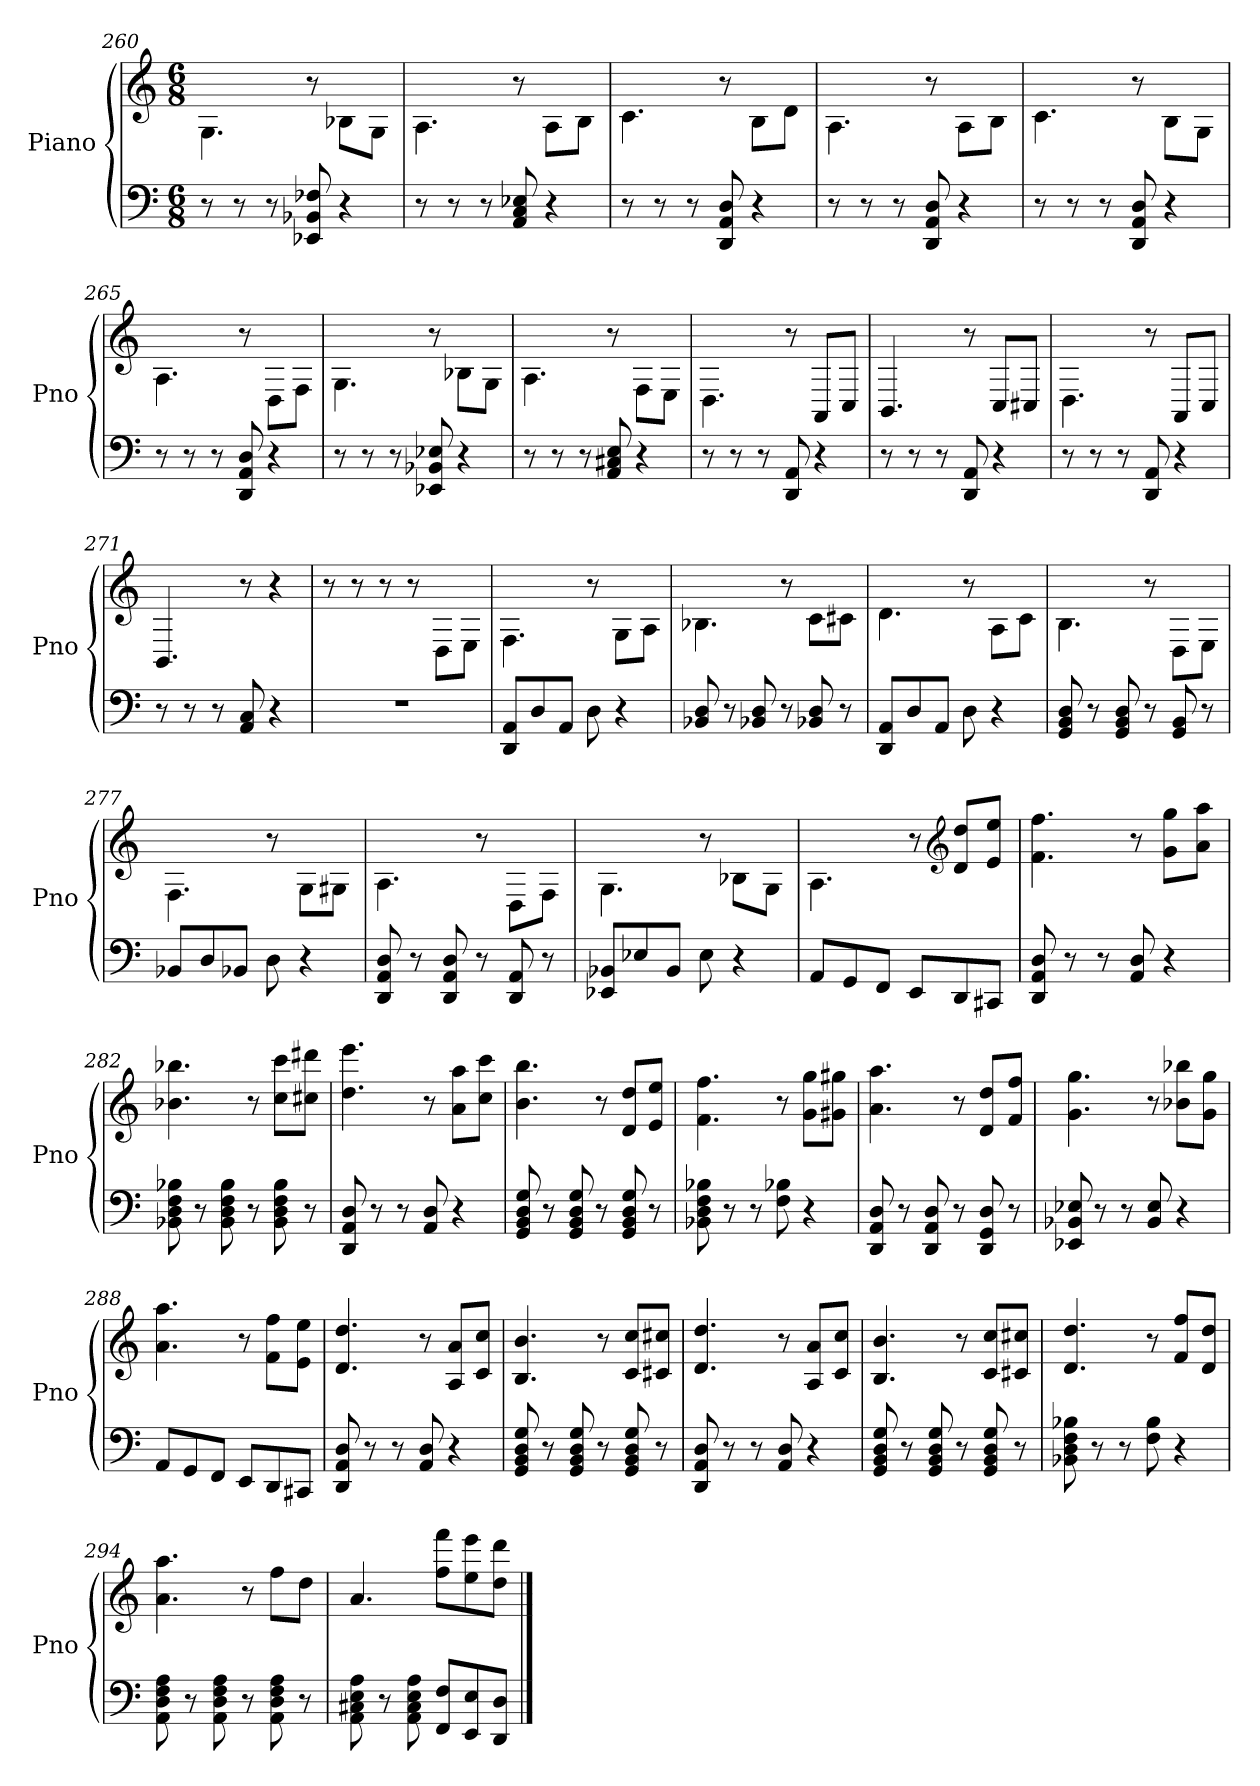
**kern	**kern
*part2	*part1
*staff2	*staff1
*I"Piano	*I"Piano
*I'Pno	*I'Pno
*clefF4	*clefG2
*k[]	*k[]
*M6/8	*M6/8
=260	=260
8r	4.G\
8r	.
8r	.
8EE-X/ 8BB-X/ 8F-X/	8r
4r	8B-X\L
.	8G\J
=261	=261
8r	4.A\
8r	.
8r	.
8AA/ 8C/ 8E-X/	8r
4r	8A\L
.	8B\J
!!LO:LB:g=z
=262	=262
8r	4.c\
8r	.
8r	.
8DD/ 8AA/ 8D/	8r
4r	8B\L
.	8d\J
=263	=263
8r	4.A\
8r	.
8r	.
8DD/ 8AA/ 8D/	8r
4r	8A\L
.	8B\J
=264	=264
8r	4.c\
8r	.
8r	.
8DD/ 8AA/ 8D/	8r
4r	8B\L
.	8G\J
=265	=265
8r	4.A\
8r	.
8r	.
8DD/ 8AA/ 8D/	8r
4r	8D\L
.	8F\J
=266	=266
8r	4.G\
8r	.
8r	.
8EE-X/ 8BB-X/ 8E-X/	8r
4r	8B-X\L
.	8G\J
=267	=267
8r	4.A\
8r	.
8r	.
8AA/ 8C#X/ 8E/	8r
4r	8F\L
.	8E\J
!!LO:PB:g=z
=268	=268
8r	4.D\
8r	.
8r	.
8DD/ 8AA/	8r
4r	8AA/L
.	8C/J
=269	=269
8r	4.BB/
8r	.
8r	.
8DD/ 8AA/	8r
4r	8C/L
.	8C#X/J
=270	=270
8r	4.D\
8r	.
8r	.
8DD/ 8AA/	8r
4r	8AA/L
.	8C/J
=271	=271
8r	4.BB/
8r	.
8r	.
8AA/ 8C/	8r
4r	4r
=272	=272
2.r	8r
.	8r
.	8r
.	8r
.	8D\L
.	8E\J
=273	=273
8DD/ 8AA/L	4.F\
8D/	.
8AA/J	.
8D\	8r
4r	8G\L
.	8A\J
!!LO:LB:g=z
=274	=274
8BB-X/ 8D/	4.B-X\
8r	.
8BB-X/ 8D/	.
8r	8r
8BB-X/ 8D/	8c\L
8r	8c#X\J
=275	=275
8DD/ 8AA/L	4.d\
8D/	.
8AA/J	.
8D\	8r
4r	8A\L
.	8c\J
=276	=276
8GG/ 8BB/ 8D/	4.B\
8r	.
8GG/ 8BB/ 8D/	.
8r	8r
8GG/ 8BB/	8D\L
8r	8E\J
=277	=277
8BB-X/L	4.F\
8D/	.
8BB-X/J	.
8D\	8r
4r	8G\L
.	8G#X\J
=278	=278
8DD/ 8AA/ 8D/	4.A\
8r	.
8DD/ 8AA/ 8D/	.
8r	8r
8DD/ 8AA/	8D\L
8r	8F\J
=279	=279
8EE-X/ 8BB-X/L	4.G\
8E-X/	.
8BB-/J	.
8E-\	8r
4r	8B-X\L
.	8G\J
!!LO:LB:g=z
=280	=280
8AA/L	4.A\
8GG/	.
8FF/J	.
8EE/L	8r
*	*clefG2
8DD/	8d/ 8dd/L
8CC#X/J	8e/ 8ee/J
=281	=281
8DD/ 8AA/ 8D/	4.f\ 4.ff\
8r	.
8r	.
8AA/ 8D/	8r
4r	8g\ 8gg\L
.	8a\ 8aa\J
=282	=282
8BB-X\ 8D\ 8F\ 8B-X\	4.b-X\ 4.bb-X\
8r	.
8BB-\ 8D\ 8F\ 8B-\	.
8r	8r
8BB-\ 8D\ 8F\ 8B-\	8cc\ 8ccc\L
8r	8cc#X\ 8ddd#X\J
=283	=283
8DD/ 8AA/ 8D/	4.dd\ 4.eee\
8r	.
8r	.
8AA/ 8D/	8r
4r	8a\ 8aa\L
.	8cc\ 8ccc\J
=284	=284
8GG/ 8BB/ 8D/ 8G/	4.b\ 4.bb\
8r	.
8GG/ 8BB/ 8D/ 8G/	.
8r	8r
8GG/ 8BB/ 8D/ 8G/	8d/ 8dd/L
8r	8e/ 8ee/J
=285	=285
8BB-X\ 8D\ 8F\ 8B-X\	4.f\ 4.ff\
8r	.
8r	.
8F\ 8B-X\	8r
4r	8g\ 8gg\L
.	8g#X\ 8gg#X\J
!!LO:LB:g=z
=286	=286
8DD/ 8AA/ 8D/	4.a\ 4.aa\
8r	.
8DD/ 8AA/ 8D/	.
8r	8r
8DD/ 8GG/ 8D/	8d/ 8dd/L
8r	8f/ 8ff/J
=287	=287
8EE-X/ 8BB-X/ 8E-X/	4.g\ 4.gg\
8r	.
8r	.
8BB-/ 8E-/	8r
4r	8b-X\ 8bb-X\L
.	8g\ 8gg\J
=288	=288
8AA/L	4.a\ 4.aa\
8GG/	.
8FF/J	.
8EE/L	8r
8DD/	8f\ 8ff\L
8CC#X/J	8e\ 8ee\J
=289	=289
8DD/ 8AA/ 8D/	4.d/ 4.dd/
8r	.
8r	.
8AA/ 8D/	8r
4r	8A/ 8a/L
.	8c/ 8cc/J
=290	=290
8GG/ 8BB/ 8D/ 8G/	4.B/ 4.b/
8r	.
8GG/ 8BB/ 8D/ 8G/	.
8r	8r
8GG/ 8BB/ 8D/ 8G/	8c/ 8cc/L
8r	8c#X/ 8cc#X/J
=291	=291
8DD/ 8AA/ 8D/	4.d/ 4.dd/
8r	.
8r	.
8AA/ 8D/	8r
4r	8A/ 8a/L
.	8c/ 8cc/J
!!LO:LB:g=z
=292	=292
8GG/ 8BB/ 8D/ 8G/	4.B/ 4.b/
8r	.
8GG/ 8BB/ 8D/ 8G/	.
8r	8r
8GG/ 8BB/ 8D/ 8G/	8c/ 8cc/L
8r	8c#X/ 8cc#X/J
=293	=293
8BB-X\ 8D\ 8F\ 8B-X\	4.d/ 4.dd/
8r	.
8r	.
8F\ 8B-\	8r
4r	8f/ 8ff/L
.	8d/ 8dd/J
=294	=294
8AA\ 8D\ 8F\ 8A\	4.a\ 4.aa\
8r	.
8AA\ 8D\ 8F\ 8A\	.
8r	8r
8AA\ 8D\ 8F\ 8A\	8ff\L
8r	8dd\J
=295	=295
8AA\ 8C#X\ 8E\ 8A\	4.a/
8r	.
8AA\ 8C#\ 8E\ 8A\	.
8FF/ 8F/L	8ff\ 8fff\L
8EE/ 8E/	8ee\ 8eee\
8DD/ 8D/J	8dd\ 8ddd\J
==	==
*-	*-
